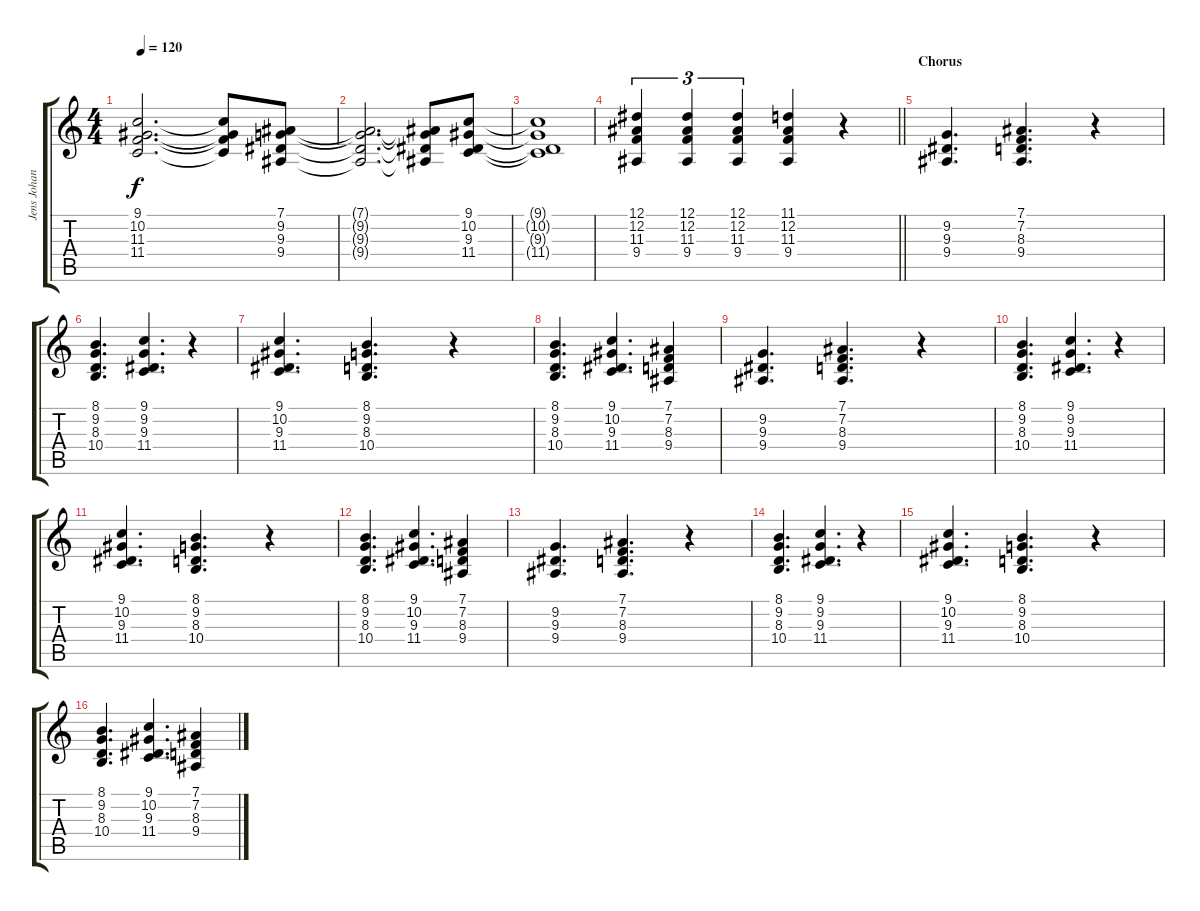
\track ("Jens Johansson" "Jens Johan") {instrument lead2sawtooth}
\staff {score tabs}
\tuning (Eb4 Bb3 Gb3 Db3 Ab2 Eb2) {hide}
\ts (4 4)
\tempo 120
\clef g2
\ks c
(9.1{t} 10.2{t} 11.3{t} 11.4{t}).2{d dy f} (9.1{t} 10.2{t} 11.3{t} 11.4{t}).8 (7.1 9.2 9.3 9.4).8 |
(7.1{t} 9.2{t} 9.3{t} 9.4{t}).2{d} (7.1{t} 9.2{t} 9.3{t} 9.4{t}).8 (9.1 10.2 9.3 11.4).8 |
(9.1{t} 10.2{t} 9.3{t} 11.4{t}).1 |
\barLineRight lightlight
(12.1 12.2 11.3 9.4).4{tu (3 2)} (12.1 12.2 11.3 9.4).4{tu (3 2)} (12.1 12.2 11.3 9.4).4{tu (3 2)} (11.1 12.2 11.3 9.4).4 r.4 |
\section ("" "Chorus")
(9.2 9.3 9.4).4{d} (7.1 7.2 8.3 9.4).4{d} r.4 |
(8.1 9.2 8.3 10.4).4{d} (9.1 9.2 9.3 11.4).4{d} r.4 |
(9.1 10.2 9.3 11.4).4{d} (8.1 9.2 8.3 10.4).4{d} r.4 |
(8.1 9.2 8.3 10.4).4{d} (9.1 10.2 9.3 11.4).4{d} (7.1 7.2 8.3 9.4).4 |
(9.2 9.3 9.4).4{d} (7.1 7.2 8.3 9.4).4{d} r.4 |
(8.1 9.2 8.3 10.4).4{d} (9.1 9.2 9.3 11.4).4{d} r.4 |
(9.1 10.2 9.3 11.4).4{d} (8.1 9.2 8.3 10.4).4{d} r.4 |
(8.1 9.2 8.3 10.4).4{d} (9.1 10.2 9.3 11.4).4{d} (7.1 7.2 8.3 9.4).4 |
(9.2 9.3 9.4).4{d} (7.1 7.2 8.3 9.4).4{d} r.4 |
(8.1 9.2 8.3 10.4).4{d} (9.1 9.2 9.3 11.4).4{d} r.4 |
(9.1 10.2 9.3 11.4).4{d} (8.1 9.2 8.3 10.4).4{d} r.4 |
(8.1 9.2 8.3 10.4).4{d} (9.1 10.2 9.3 11.4).4{d} (7.1 7.2 8.3 9.4).4
